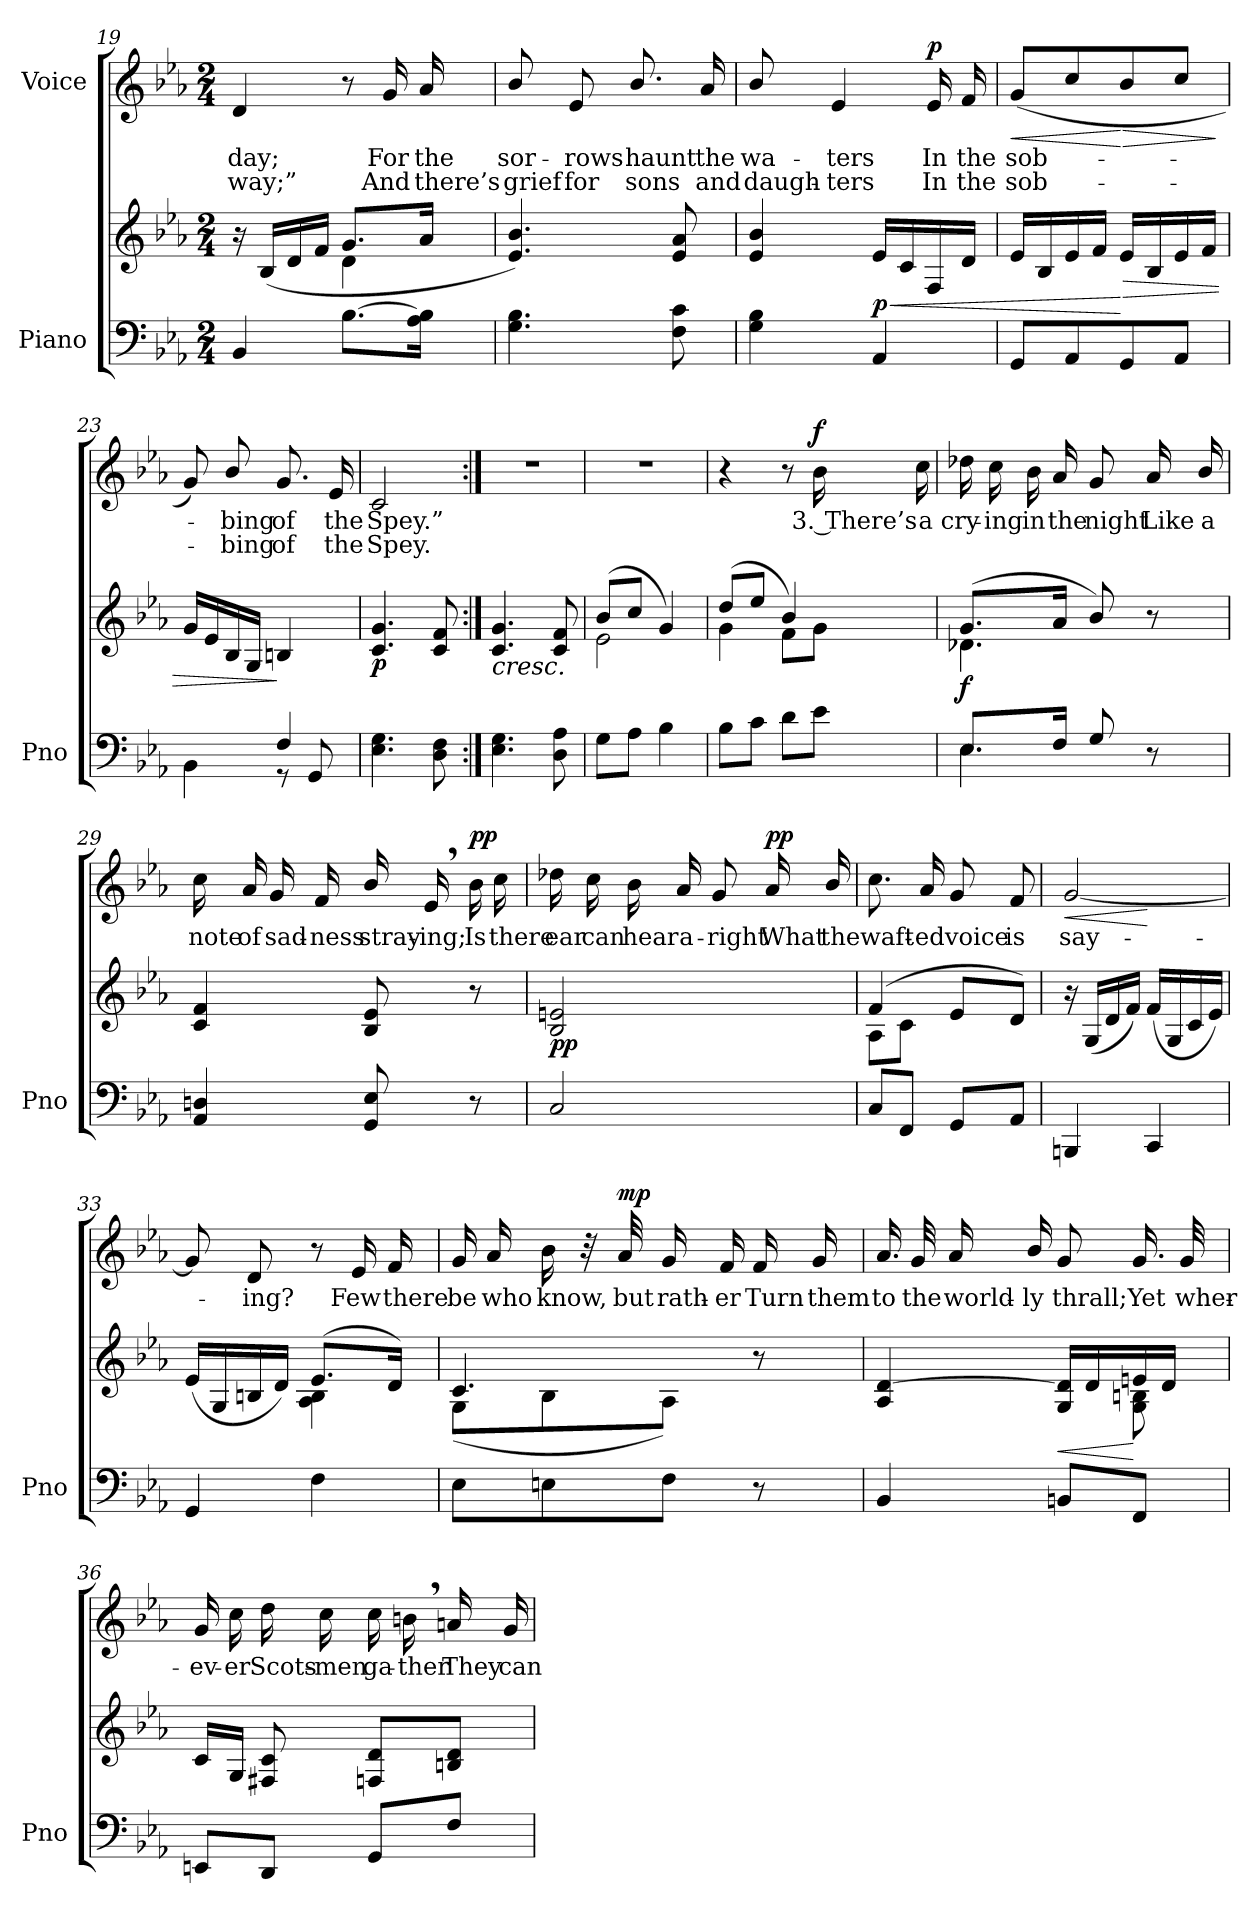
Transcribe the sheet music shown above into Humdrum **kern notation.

**kern	**kern	**dynam	**kern	**text	**text	**dynam
*part2	*part2	*part2	*part1	*part1	*part1	*part1
*staff3	*staff2	*staff2/3	*staff1	*staff1	*staff1	*staff1
*I"Piano	*	*	*I"Voice	*	*	*
*I'Pno	*	*	*	*	*	*
*clefF4	*clefG2	*	*clefG2	*	*	*
*k[b-e-a-]	*k[b-e-a-]	*	*k[b-e-a-]	*	*	*
*M2/4	*M2/4	*	*M2/4	*	*	*
=19	=19	=19	=19	=19	=19	=19
*	*^	*	*	*	*	*
!	!	!	!	!	!LO:LY:b	!LO:LY:b	!
4BB-/	16r	4ryy	.	4d/	day;	-way;”	.
.	(>16B-/LL	.	.	.	.	.	.
.	16d/	.	.	.	.	.	.
.	16f/JJ	.	.	.	.	.	.
[8.B-\L	8.g/L	4d\	.	8r	.	.	.
!	!	!	!	!	!LO:LY:b	!LO:LY:b	!
.	.	.	.	16g/	For	And	.
!	!	!	!	!	!LO:LY:b	!LO:LY:b	!
16A-\ 16B-\]Jk	16a-/Jk	.	.	16a-/	the	there’s	.
*	*v	*v	*	*	*	*	*
!!LO:PB:g=z
=20	=20	=20	=20	=20	=20	=20
!	!	!	!	!LO:LY:b	!LO:LY:b	!
4.G\ 4.B-\	4.e-/ 4.b-/)	.	8b-/	sor-	grief	.
!	!	!	!	!LO:LY:b	!LO:LY:b	!
.	.	.	8e-/	-rows	for	.
!	!	!	!	!LO:LY:b	!LO:LY:b	!
.	.	.	8.b-/	haunt	sons	.
8F\ 8c\	8e-/ 8a-/	.	.	.	.	.
!	!	!	!	!LO:LY:b	!LO:LY:b	!
.	.	.	16a-/	the	and	.
=21	=21	=21	=21	=21	=21	=21
!	!	!	!	!LO:LY:b	!LO:LY:b	!
4G\ 4B-\	4e-/ 4b-/	.	8b-/	wa-	daugh-	.
!	!	!	!	!LO:LY:b	!LO:LY:b	!
.	.	.	4e-/	-ters	-ters	.
!	!	!LO:HP:b	!	!	!	!
!	!	!LO:DY:n=1:b	!	!	!	!
4AA-/	(<16e-/LL	< p	.	.	.	.
.	16c/	.	.	.	.	.
!	!	!	!	!LO:LY:b	!LO:LY:b	!LO:DY:a
.	16F/	.	16e-/	In	In	p
!	!	!	!	!LO:LY:b	!LO:LY:b	!
.	16d/JJ	.	16f/	the	the	.
=22	=22	=22	=22	=22	=22	=22
!	!	!	!	!LO:LY:b	!LO:LY:b	!LO:HP:b
8GG/L	16e-/LL	.	(<8g/L	sob-	sob-	<
.	16B-/	.	.	.	.	.
8AA-/	16e-/	.	8cc/	.	.	.
.	16f/JJ	.	.	.	.	.
!	!	!LO:HP:n=1:b	!	!	!	!LO:HP:n=1:b
8GG/	16e-/LL	[ >	8b-/	.	.	[ >
.	16B-/	.	.	.	.	.
8AA-/J	16e-/	.	8cc/J	.	.	.
.	16f/JJ	.	.	.	.	.
.	.	.	.	.	.	]
!!LO:LB:g=z
=23	=23	=23	=23	=23	=23	=23
*^	*	*	*	*	*	*
4ryy	4BB-\	16g/LL	.	8g/)	.	.	.
.	.	16e-/	.	.	.	.	.
!	!	!	!	!	!LO:LY:b	!LO:LY:b	!
.	.	16B-/	.	8b-/	-bing	-bing	.
.	.	16G/JJ	.	.	.	.	.
!	!	!	!	!	!LO:LY:b	!LO:LY:b	!
4F/)	8rGG	4Bn/	]	8.g/	of	of	.
.	8GG/	.	.	.	.	.	.
!	!	!	!	!	!LO:LY:b	!LO:LY:b	!
.	.	.	.	16e-/	the	the	.
*v	*v	*	*	*	*	*	*
=24	=24	=24	=24	=24	=24	=24
!	!	!LO:DY:b	!	!LO:LY:b	!LO:LY:b	!
4.E-\ 4.G\	4.c/ 4.g/	p	2c/	Spey.”	Spey.	.
8D\ 8F\	8c/ 8f/	.	.	.	.	.
=25:|!	=25:|!	=25:|!	=25:|!	=25:|!	=25:|!	=25:|!
!	!LO:TX:b:i:t=cresc.	!	!	!	!	!
4.E-\ 4.G\	4.c/ 4.g/	.	2r	.	.	.
8D\ 8A-\	8c/ 8f/	.	.	.	.	.
=26	=26	=26	=26	=26	=26	=26
*	*^	*	*	*	*	*
8G\L	(>8b-/L	2e-\	.	2r	.	.	.
8A-\J	8cc/J	.	.	.	.	.	.
4B-\	4g/)	.	.	.	.	.	.
!!LO:LB:g=z
=27	=27	=27	=27	=27	=27	=27	=27
8B-\L	(>8dd/L	4g\	.	4r	.	.	.
8c\J	8ee-/J	.	.	.	.	.	.
8d\L	4b-/)	8f\L	.	8r	.	.	.
!	!	!	!	!	!LO:LY:b	!	!LO:DY:a
8e-\J	.	8g\J	.	16b-\	3. There’s	.	f
!	!	!	!	!	!LO:LY:b	!	!
.	.	.	.	16cc\	a	.	.
=28	=28	=28	=28	=28	=28	=28	=28
!LO:N:head=solid	!	!	!LO:DY:b	!	!LO:LY:b	!	!
*^	*	*	*	*	*	*	*
8.E-/L	4.E-\	(>8.g/L	4.d-X\	f	16dd-X\	cry-	.	.
!	!	!	!	!	!	!LO:LY:b	!	!
.	.	.	.	.	16cc\	-ing	.	.
!	!	!	!	!	!	!LO:LY:b	!	!
.	.	.	.	.	16b-\	in	.	.
!	!	!	!	!	!	!LO:LY:b	!	!
16F/Jk	.	16a-/Jk	.	.	16a-/	the	.	.
!	!	!	!	!	!	!LO:LY:b	!	!
8G/	.	8b-/)	.	.	8g/	night	.	.
!	!	!	!	!	!	!LO:LY:b	!	!
8r	8ryy	8r	8ryy	.	16a-/	Like	.	.
!	!	!	!	!	!	!LO:LY:b	!	!
.	.	.	.	.	16b-/	a	.	.
*v	*v	*	*	*	*	*	*	*
*	*v	*v	*	*	*	*	*
!!LO:LB:g=z
=29	=29	=29	=29	=29	=29	=29
!	!	!	!	!LO:LY:b	!	!
4AA-/ 4Dn/	4c/ 4f/	.	16cc\	note	.	.
!	!	!	!	!LO:LY:b	!	!
.	.	.	16a-/	of	.	.
!	!	!	!	!LO:LY:b	!	!
.	.	.	16g/	sad-	.	.
!	!	!	!	!LO:LY:b	!	!
.	.	.	16f/	-ness	.	.
!	!	!	!	!LO:LY:b	!	!
8GG/ 8E-/	8B-/ 8e-/	.	16b-/	stray-	.	.
!	!	!	!	!LO:LY:b	!	!
.	.	.	16e-,/	-ing;	.	.
!	!	!	!	!LO:LY:b	!	!LO:DY:a
8r	8r	.	16b-\	Is	.	pp
!	!	!	!	!LO:LY:b	!	!
.	.	.	16cc\	there	.	.
=30	=30	=30	=30	=30	=30	=30
!	!	!LO:DY:b	!	!LO:LY:b	!	!
2C/	2B-/ 2en/	pp	16dd-X\	ear	.	.
!	!	!	!	!LO:LY:b	!	!
.	.	.	16cc\	can	.	.
!	!	!	!	!LO:LY:b	!	!
.	.	.	16b-\	hear	.	.
!	!	!	!	!LO:LY:b	!	!
.	.	.	16a-/	a-	.	.
!	!	!	!	!LO:LY:b	!	!
.	.	.	8g/	-right	.	.
!	!	!	!	!LO:LY:b	!	!LO:DY:a
.	.	.	16a-/	What	.	pp
!	!	!	!	!LO:LY:b	!	!
.	.	.	16b-/	the	.	.
!!LO:PB:g=z
=31	=31	=31	=31	=31	=31	=31
*	*^	*	*	*	*	*
!	!	!	!	!	!LO:LY:b	!	!
8C/L	(>4f/	8A-\L	.	8.cc\	waft-	.	.
8FF/J	.	8c\J	.	.	.	.	.
!	!	!	!	!	!LO:LY:b	!	!
.	.	.	.	16a-/	-ed	.	.
!	!	!	!	!	!LO:LY:b	!	!
8GG/L	8e-/L	4ryy	.	8g/	voice	.	.
!	!	!	!	!	!LO:LY:b	!	!
8AA-/J	8d/J)	.	.	8f/	is	.	.
*	*v	*v	*	*	*	*	*
=32	=32	=32	=32	=32	=32	=32
!	!	!	!	!LO:LY:b	!	!LO:HP:b
*	*	*	*^	*	*	*
4BBBn/	16r	.	[2g/	4rffyy	say-	.	<
.	(<16G/LL	.	.	.	.	.	.
.	16d/	.	.	.	.	.	.
.	16f/JJ)	.	.	.	.	.	.
4CC/	(<16f/LL	.	.	4rffyy	.	.	[
.	16G/	.	.	.	.	.	.
.	16c/	.	.	.	.	.	.
.	16e-/JJ)	.	.	.	.	.	.
*	*	*	*v	*v	*	*	*
=33	=33	=33	=33	=33	=33	=33
*	*^	*	*	*	*	*
4GG/	(<16e-/LL	4ryy	.	8g/]	.	.	.
.	16G/	.	.	.	.	.	.
!	!	!	!	!	!LO:LY:b	!	!
.	16Bn/	.	.	8d/	-ing?	.	.
.	16d/JJ)	.	.	.	.	.	.
4F\	(>8.e-/L	4A-\ 4B\	.	8r	.	.	.
!	!	!	!	!	!LO:LY:b	!	!LO:DY:a
!	!	!	!	!	!	!	!LO:DY:n=1:a
.	.	.	.	16e-/	Few	.	pp other-dynamics
!	!	!	!	!	!LO:LY:b	!	!
.	16d/Jk)	.	.	16f/	there	.	.
!!LO:LB:g=z
=34	=34	=34	=34	=34	=34	=34	=34
!	!	!	!	!	!LO:LY:b	!	!
8E-\L	4.c/	(<8G\L	.	16g/	be	.	.
!	!	!	!	!	!LO:LY:b	!	!
.	.	.	.	16a-/	who	.	.
!	!	!	!	!	!LO:LY:b	!	!
8En\	.	8B-\	.	16b-\	know,	.	.
.	.	.	.	32r	.	.	.
!	!	!	!	!	!LO:LY:b	!	!LO:DY:a
.	.	.	.	32a-/	but	.	mp
!	!	!	!	!	!LO:LY:b	!	!
8F\J	.	8A-\J)	.	16g/	rath-	.	.
!	!	!	!	!	!LO:LY:b	!	!
.	.	.	.	16f/	-er	.	.
!	!	!	!	!	!LO:LY:b	!	!
8r	8r	8ryy	.	16f/	Turn	.	.
!	!	!	!	!	!LO:LY:b	!	!
.	.	.	.	16g/	them	.	.
=35	=35	=35	=35	=35	=35	=35	=35
!	!	!	!	!	!LO:LY:b	!	!
4BB-/	4A-/ [4d/	4.ryy	.	16.a-/	to	.	.
!	!	!	!	!	!LO:LY:b	!	!
.	.	.	.	32g/	the	.	.
!	!	!	!	!	!LO:LY:b	!	!
.	.	.	.	16a-/	world-	.	.
!	!	!	!	!	!LO:LY:b	!	!
.	.	.	.	16b-/	-ly	.	.
!	!	!	!LO:HP:b	!	!LO:LY:b	!	!
8BBn/L	16G/ 16d/]LL	.	<	8g/	thrall;	.	.
.	16d/	.	.	.	.	.	.
!	!	!	!	!	!LO:LY:b	!	!
8FF/J	16en/	8G\ 8Bn\	[	16.g/	Yet	.	.
.	16d/JJ	.	.	.	.	.	.
!	!	!	!	!	!LO:LY:b	!	!
.	.	.	.	32g/	wher-	.	.
*	*v	*v	*	*	*	*	*
!!LO:LB:g=z
=36	=36	=36	=36	=36	=36	=36
*	*	*	*MM60	*	*	*
!	!	!	!	!LO:LY:b	!	!LO:DY:a
!	!	!	!	!	!	!LO:DY:n=1:a
8EEn/L	16c/LL	.	16g/	-ev-	.	f other-dynamics
!	!	!	!	!LO:LY:b	!	!
.	16G/JJ	.	16cc\	-er	.	.
!	!	!	!	!LO:LY:b	!	!
8DD/J	8F#X/ 8c/	.	16dd\	Scots-	.	.
!	!	!	!	!LO:LY:b	!	!
.	.	.	16cc\	-men	.	.
!	!	!	!	!LO:LY:b	!	!
8GG/L	8Fn/ 8d/L	.	16cc\	ga-	.	.
!	!	!	!	!LO:LY:b	!	!
.	.	.	16bn,\	-ther	.	.
*	*	*	*MM58	*	*	*
!	!	!	!	!LO:LY:b	!	!
8F/J	8Bn/ 8d/J	.	16an/	They	.	.
!	!	!	!	!LO:LY:b	!	!
.	.	.	16g/	can	.	.
=	=	=	=	=	=	=
*-	*-	*-	*-	*-	*-	*-
